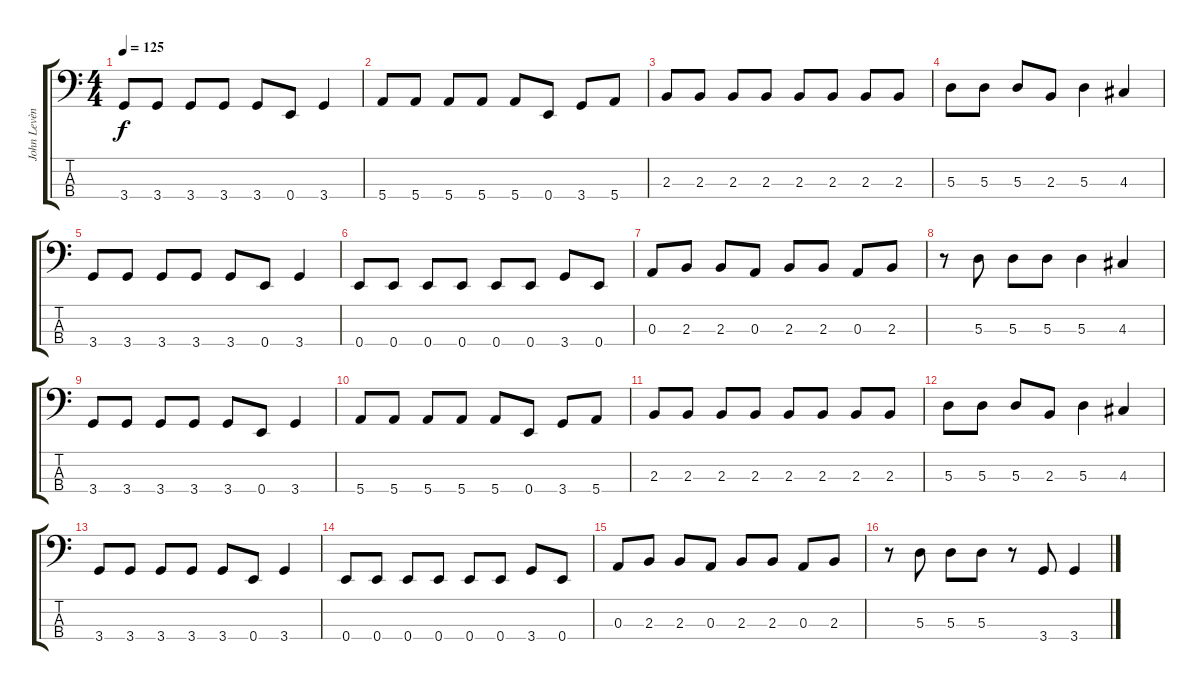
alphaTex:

\track ("John Levèn" "John Levèn") {instrument electricbassfinger}
\staff {score tabs}
\tuning (G2 D2 A1 E1) {hide}
\ts (4 4)
\tempo 125
\clef f4
\ks c
3.4.8{dy f} 3.4.8 3.4.8 3.4.8 3.4.8 0.4.8 3.4.4 |
5.4.8 5.4.8 5.4.8 5.4.8 5.4.8 0.4.8 3.4.8 5.4.8 |
2.3.8 2.3.8 2.3.8 2.3.8 2.3.8 2.3.8 2.3.8 2.3.8 |
5.3.8 5.3.8 5.3.8 2.3.8 5.3.4 4.3.4 |
3.4.8 3.4.8 3.4.8 3.4.8 3.4.8 0.4.8 3.4.4 |
0.4.8 0.4.8 0.4.8 0.4.8 0.4.8 0.4.8 3.4.8 0.4.8 |
0.3.8 2.3.8 2.3.8 0.3.8 2.3.8 2.3.8 0.3.8 2.3.8 |
r.8 5.3.8 5.3.8 5.3.8 5.3.4 4.3.4 |
3.4.8 3.4.8 3.4.8 3.4.8 3.4.8 0.4.8 3.4.4 |
5.4.8 5.4.8 5.4.8 5.4.8 5.4.8 0.4.8 3.4.8 5.4.8 |
2.3.8 2.3.8 2.3.8 2.3.8 2.3.8 2.3.8 2.3.8 2.3.8 |
5.3.8 5.3.8 5.3.8 2.3.8 5.3.4 4.3.4 |
3.4.8 3.4.8 3.4.8 3.4.8 3.4.8 0.4.8 3.4.4 |
0.4.8 0.4.8 0.4.8 0.4.8 0.4.8 0.4.8 3.4.8 0.4.8 |
0.3.8 2.3.8 2.3.8 0.3.8 2.3.8 2.3.8 0.3.8 2.3.8 |
r.8 5.3.8 5.3.8 5.3.8 r.8 3.4.8 3.4.4
